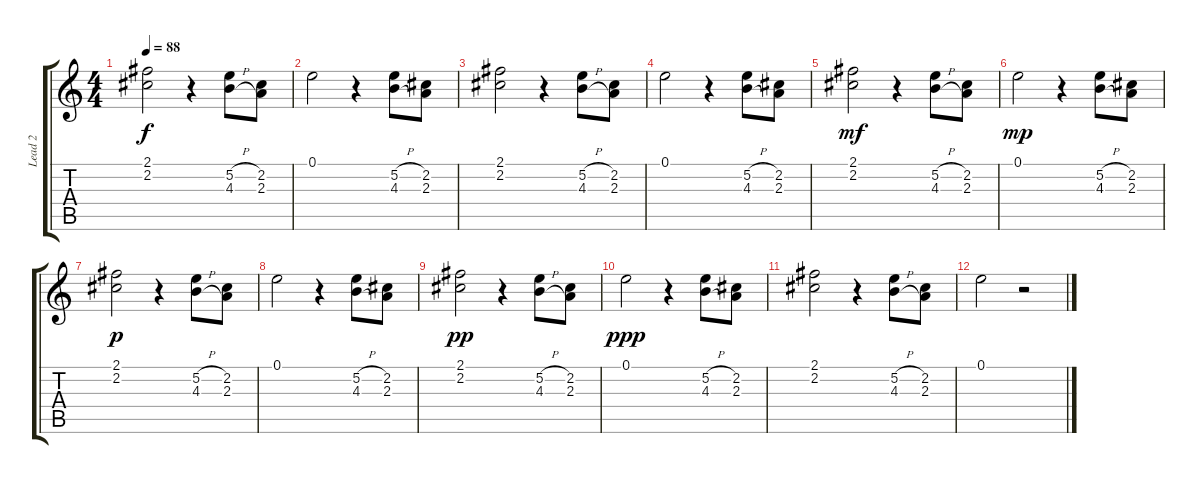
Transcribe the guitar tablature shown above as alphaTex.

\track ("Lead 2" "Lead 2") {instrument overdrivenguitar}
\staff {score tabs}
\tuning (E4 B3 G3 D3 A2 E2) {hide}
\ts (4 4)
\tempo 88
\clef g2
\ks c
(2.1 2.2).2{dy f} r.4 (5.2{h} 4.3{h}).8 (2.2 2.3).8 |
0.1.2 r.4 (5.2{h} 4.3{h}).8 (2.2 2.3).8 |
(2.1 2.2).2 r.4 (5.2{h} 4.3{h}).8 (2.2 2.3).8 |
0.1.2 r.4 (5.2{h} 4.3{h}).8 (2.2 2.3).8 |
(2.1 2.2).2{dy mf} r.4 (5.2{h} 4.3{h}).8 (2.2 2.3).8 |
0.1.2{dy mp} r.4 (5.2{h} 4.3{h}).8 (2.2 2.3).8 |
(2.1 2.2).2{dy p} r.4 (5.2{h} 4.3{h}).8 (2.2 2.3).8 |
0.1.2 r.4 (5.2{h} 4.3{h}).8 (2.2 2.3).8 |
(2.1 2.2).2{dy pp} r.4 (5.2{h} 4.3{h}).8 (2.2 2.3).8 |
0.1.2{dy ppp} r.4 (5.2{h} 4.3{h}).8 (2.2 2.3).8 |
(2.1 2.2).2 r.4 (5.2{h} 4.3{h}).8 (2.2 2.3).8 |
0.1.2 r.2
